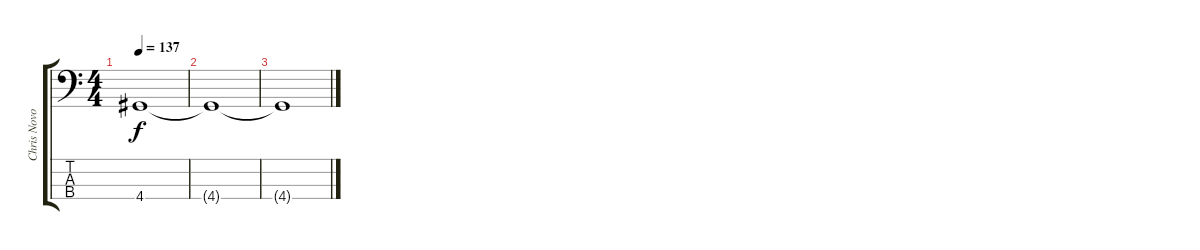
\track ("Chris Novoselic" "Chris Novo") {instrument electricbasspick}
\staff {score tabs}
\tuning (G2 D2 A1 E1) {hide}
\ts (4 4)
\tempo 137
\clef f4
\ks c
4.4{t}.1{dy f} |
4.4{t}.1 |
4.4{t}.1
